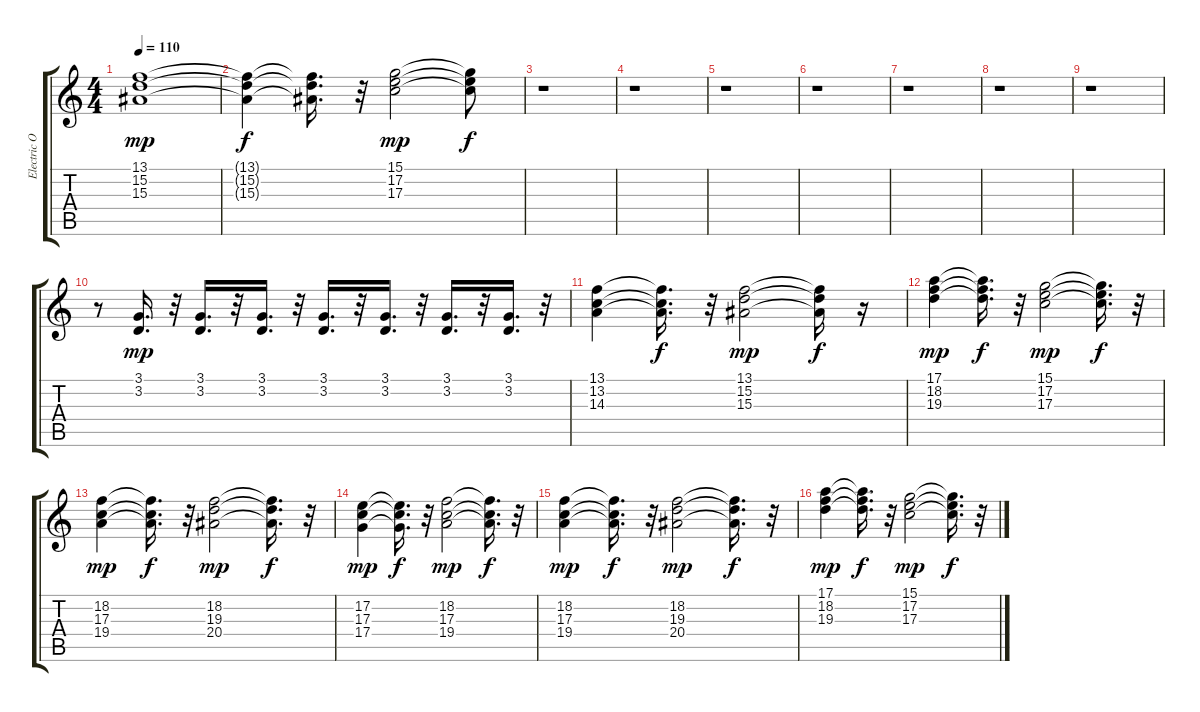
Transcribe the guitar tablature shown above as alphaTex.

\track ("Electric Organ      " "Electric O") {instrument rockorgan}
\staff {score tabs}
\tuning (E4 B3 G3 D3 A2 E2) {hide}
\ts (4 4)
\tempo 110
\clef g2
\ks c
(13.1 15.2 15.3).1{dy mp} |
(13.1{t} 15.2{t} 15.3{t}).4{dy f} (13.1{t} 15.2{t} 15.3{t}).16{d} r.32 (15.1 17.2 17.3).2{dy mp} (15.1{t} 17.2{t} 17.3{t}).8{dy f} |
r.1 |
r.1 |
r.1 |
r.1 |
r.1 |
r.1 |
r.1 |
r.8 (3.1 3.2).16{d dy mp} r.32 (3.1 3.2).16{d} r.32 (3.1 3.2).16{d} r.32 (3.1 3.2).16{d} r.32 (3.1 3.2).16{d} r.32 (3.1 3.2).16{d} r.32 (3.1 3.2).16{d} r.32 |
(13.1 13.2 14.3).4 (13.1{t} 13.2{t} 14.3{t}).16{d dy f} r.32 (13.1 15.2 15.3).2{dy mp} (13.1{t} 15.2{t} 15.3{t}).16{dy f} r.16 |
(17.1 18.2 19.3).4{dy mp} (17.1{t} 18.2{t} 19.3{t}).16{d dy f} r.32 (15.1 17.2 17.3).2{dy mp} (15.1{t} 17.2{t} 17.3{t}).16{d dy f} r.32 |
(18.2 17.3 19.4).4{dy mp} (18.2{t} 17.3{t} 19.4{t}).16{d dy f} r.32 (18.2 19.3 20.4).2{dy mp} (18.2{t} 19.3{t} 20.4{t}).16{d dy f} r.32 |
(17.2 17.3 17.4).4{dy mp} (17.2{t} 17.3{t} 17.4{t}).16{d dy f} r.32 (18.2 17.3 19.4).2{dy mp} (18.2{t} 17.3{t} 19.4{t}).16{d dy f} r.32 |
(18.2 17.3 19.4).4{dy mp} (18.2{t} 17.3{t} 19.4{t}).16{d dy f} r.32 (18.2 19.3 20.4).2{dy mp} (18.2{t} 19.3{t} 20.4{t}).16{d dy f} r.32 |
(17.1 18.2 19.3).4{dy mp} (17.1{t} 18.2{t} 19.3{t}).16{d dy f} r.32 (15.1 17.2 17.3).2{dy mp} (15.1{t} 17.2{t} 17.3{t}).16{d dy f} r.32
